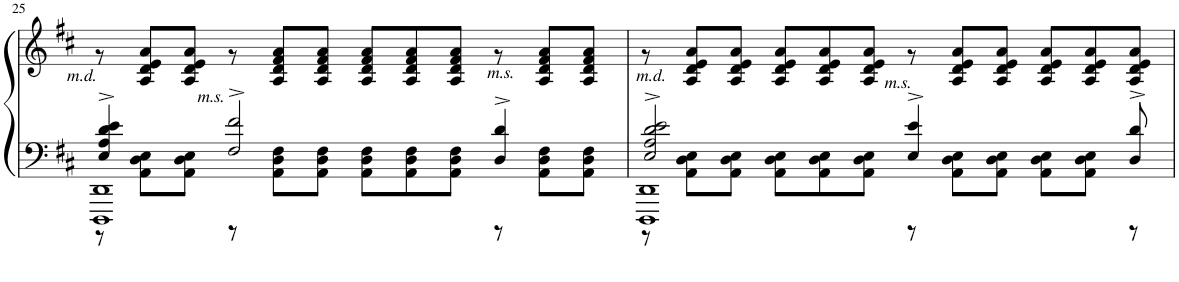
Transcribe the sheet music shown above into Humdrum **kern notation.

**kern	**kern
*part1	*part1
*staff2	*staff1
*I"Piano	*
*I'Pno.	*
!!LO:PB:g=z
*clefF4	*clefG2
*k[f#c#]	*k[f#c#]
*M4/4	*M4/4
*met(c)	*met(c)
=25	=25
*^	*^
*	*^	*	*
*	*	*Xtuplet	*	*Xtuplet
*	*	*^	*	*
!	!	!	!	!LO:TX:b:i:t=m.d.	!
4E/^ 4A/^ 4d/^ 4e/^	1DDD 1DD	12r	4ryy	4ryy	12r
.	.	12AA\ 12D\ 12E\L	.	.	12A/ 12d/ 12e/ 12a/L
.	.	12AA\ 12D\ 12E\J	.	.	12A/ 12d/ 12e/ 12a/J
!LO:TX:a:i:t=m.s.	!	!	!	!	!
2.ryy	.	12r	2F#/^ 2f#/^	4ryy	12r
.	.	12AA\ 12D\ 12F#\L	.	.	12A/ 12d/ 12f#/ 12a/L
.	.	12AA\ 12D\ 12F#\J	.	.	12A/ 12d/ 12f#/ 12a/J
.	.	12AA\ 12D\ 12F#\L	.	2ryy	12A/ 12d/ 12f#/ 12a/L
.	.	12AA\ 12D\ 12F#\	.	.	12A/ 12d/ 12f#/ 12a/
.	.	12AA\ 12D\ 12F#\J	.	.	12A/ 12d/ 12f#/ 12a/J
!	!	!LO:TX:a:i:t=m.s.	!	!	!
.	.	12r	4D/^ 4d/^	.	12r
.	.	12AA\ 12D\ 12F#\L	.	.	12A/ 12d/ 12f#/ 12a/L
.	.	12AA\ 12D\ 12F#\J	.	.	12A/ 12d/ 12f#/ 12a/J
=26	=26	=26	=26	=26	=26
!	!	!	!	!LO:TX:b:i:t=m.d.	!
2E/^> 2A/^> 2d/^> 2e/^>	1DDD 1DD	12r	2ryy	2ryy	12r
.	.	12AA\ 12D\ 12E\L	.	.	12A/ 12d/ 12e/ 12a/L
.	.	12AA\ 12D\ 12E\J	.	.	12A/ 12d/ 12e/ 12a/J
.	.	12AA\ 12D\ 12E\L	.	.	12A/ 12d/ 12e/ 12a/L
.	.	12AA\ 12D\ 12E\	.	.	12A/ 12d/ 12e/ 12a/
.	.	12AA\ 12D\ 12E\J	.	.	12A/ 12d/ 12e/ 12a/J
!LO:TX:a:i:t=m.s.	!	!	!	!	!
2ryy	.	12r	4E/^ 4e/^	2ryy	12r
.	.	12AA\ 12D\ 12E\L	.	.	12A/ 12d/ 12e/ 12a/L
.	.	12AA\ 12D\ 12E\J	.	.	12A/ 12d/ 12e/ 12a/J
.	.	12AA\ 12D\ 12E\L	6ryy	.	12A/ 12d/ 12e/ 12a/L
.	.	12AA\ 12D\ 12E\J	.	.	12A/ 12d/ 12e/ 12a/
.	.	12r	12D/^ 12d/^	.	12A/ 12d/ 12e/ 12a/J
*v	*v	*v	*v	*	*
*	*v	*v
=	=
*-	*-
